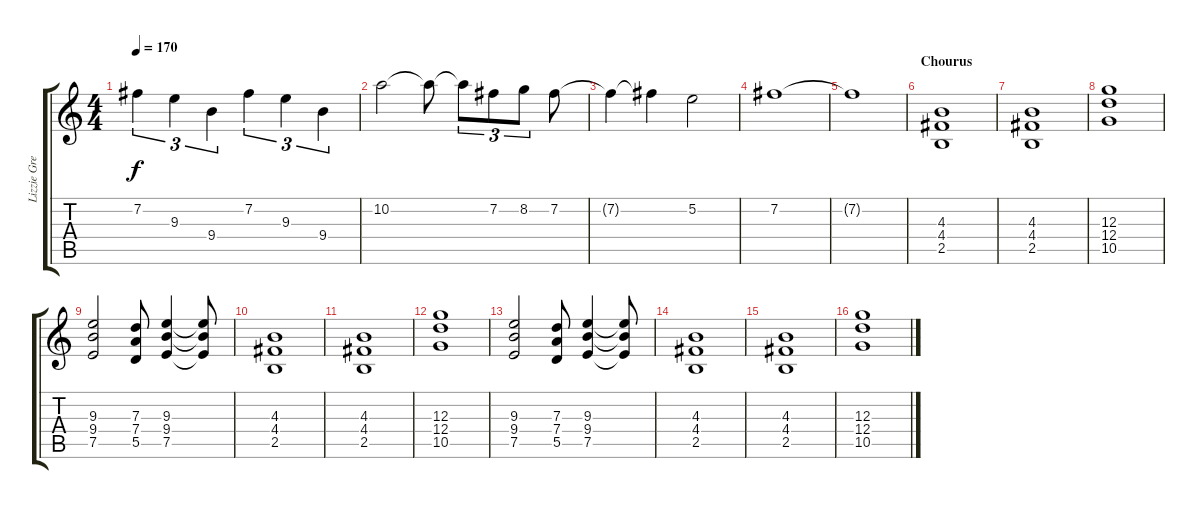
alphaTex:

\track ("Lizzie Grey - Lead Guitar" "Lizzie Gre") {instrument distortionguitar}
\staff {score tabs}
\tuning (E4 B3 G3 D3 A2 E2) {hide}
\ts (4 4)
\tempo 170
\clef g2
\ks c
7.2.4{tu (3 2) dy f} 9.3.4{tu (3 2)} 9.4.4{tu (3 2)} 7.2.4{tu (3 2)} 9.3.4{tu (3 2)} 9.4.4{tu (3 2)} |
10.2.2 10.2{t}.8 10.2{t}.8{tu (3 2)} 7.2.8{tu (3 2)} 8.2.8{tu (3 2)} 7.2.8 |
7.2{t}.4 7.2{t}.4 5.2.2 |
7.2.1 |
7.2{t}.1 |
\section ("" "Chourus")
(4.3 4.4 2.5).1 |
(4.3 4.4 2.5).1 |
(12.3 12.4 10.5).1 |
(9.3 9.4 7.5).2 (7.3 7.4 5.5).8 (9.3 9.4 7.5).4 (9.3{t} 9.4{t} 7.5{t}).8 |
(4.3 4.4 2.5).1 |
(4.3 4.4 2.5).1 |
(12.3 12.4 10.5).1 |
(9.3 9.4 7.5).2 (7.3 7.4 5.5).8 (9.3 9.4 7.5).4 (9.3{t} 9.4{t} 7.5{t}).8 |
(4.3 4.4 2.5).1 |
(4.3 4.4 2.5).1 |
(12.3 12.4 10.5).1
